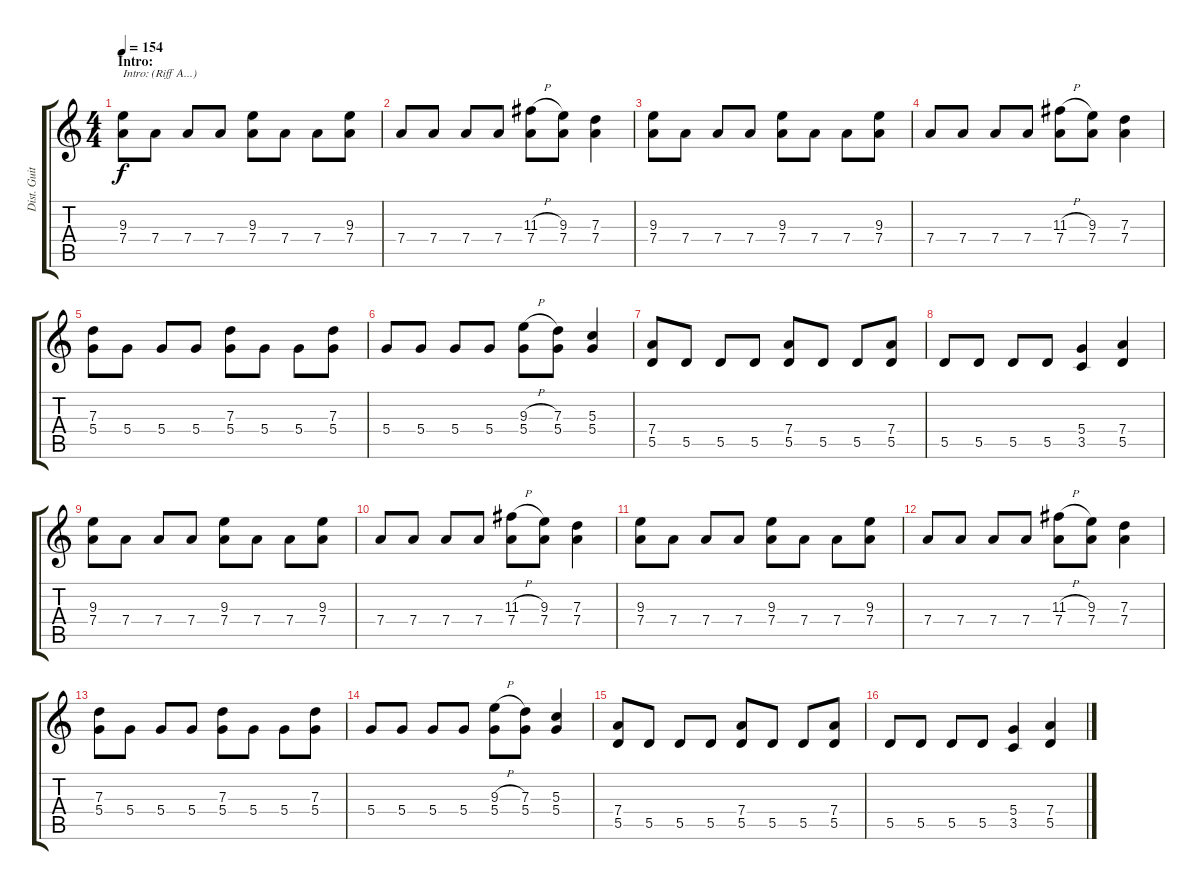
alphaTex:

\track ("Dist. Guitar 1" "Dist. Guit") {instrument distortionguitar}
\staff {score tabs}
\tuning (E4 B3 G3 D3 A2 E2) {hide}
\ts (4 4)
\section ("" "Intro:")
\tempo 154
\clef g2
\ks c
(9.3 7.4).8{txt "Intro: (Riff A...)" dy f instrument distortionguitar} 7.4.8 7.4.8 7.4.8 (9.3 7.4).8 7.4.8 7.4.8 (9.3 7.4).8 |
7.4.8 7.4.8 7.4.8 7.4.8 (11.3{h} 7.4).8 (9.3 7.4).8 (7.3 7.4).4 |
(9.3 7.4).8 7.4.8 7.4.8 7.4.8 (9.3 7.4).8 7.4.8 7.4.8 (9.3 7.4).8 |
7.4.8 7.4.8 7.4.8 7.4.8 (11.3{h} 7.4).8 (9.3 7.4).8 (7.3 7.4).4 |
(7.3 5.4).8 5.4.8 5.4.8 5.4.8 (7.3 5.4).8 5.4.8 5.4.8 (7.3 5.4).8 |
5.4.8 5.4.8 5.4.8 5.4.8 (9.3{h} 5.4).8 (7.3 5.4).8 (5.3 5.4).4 |
(7.4 5.5).8 5.5.8 5.5.8 5.5.8 (7.4 5.5).8 5.5.8 5.5.8 (7.4 5.5).8 |
5.5.8 5.5.8 5.5.8 5.5.8 (5.4 3.5).4 (7.4 5.5).4 |
(9.3 7.4).8 7.4.8 7.4.8 7.4.8 (9.3 7.4).8 7.4.8 7.4.8 (9.3 7.4).8 |
7.4.8 7.4.8 7.4.8 7.4.8 (11.3{h} 7.4).8 (9.3 7.4).8 (7.3 7.4).4 |
(9.3 7.4).8 7.4.8 7.4.8 7.4.8 (9.3 7.4).8 7.4.8 7.4.8 (9.3 7.4).8 |
7.4.8 7.4.8 7.4.8 7.4.8 (11.3{h} 7.4).8 (9.3 7.4).8 (7.3 7.4).4 |
(7.3 5.4).8 5.4.8 5.4.8 5.4.8 (7.3 5.4).8 5.4.8 5.4.8 (7.3 5.4).8 |
5.4.8 5.4.8 5.4.8 5.4.8 (9.3{h} 5.4).8 (7.3 5.4).8 (5.3 5.4).4 |
(7.4 5.5).8 5.5.8 5.5.8 5.5.8 (7.4 5.5).8 5.5.8 5.5.8 (7.4 5.5).8 |
5.5.8 5.5.8 5.5.8 5.5.8 (5.4 3.5).4 (7.4 5.5).4
